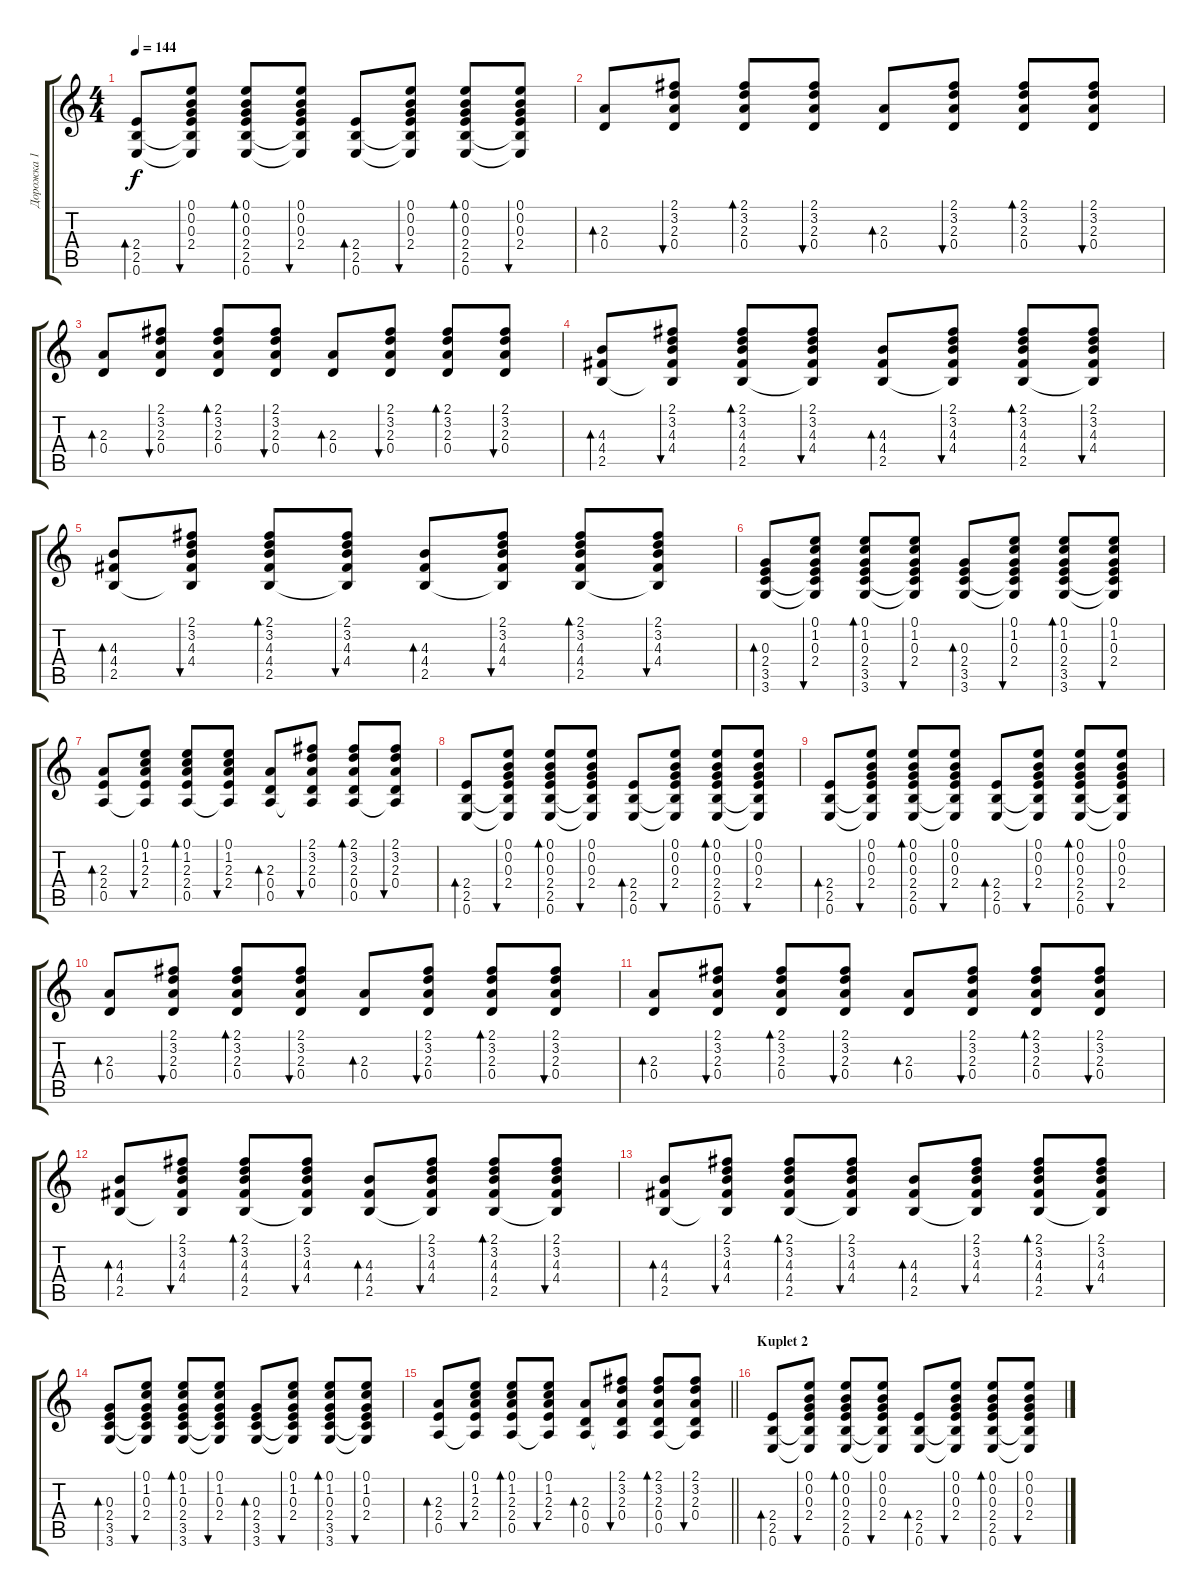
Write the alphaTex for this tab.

\track ("Дорожка 1" "Дорожка 1") {instrument acousticguitarsteel}
\staff {score tabs}
\tuning (E4 B3 G3 D3 A2 E2) {hide}
\ts (4 4)
\tempo 144
\clef g2
\ks c
(2.4 2.5 0.6).8{bd 60 dy f} (0.1 0.2 0.3 2.4 2.5{t} 0.6{t}).8{bu 60} (0.1 0.2 0.3 2.4 2.5 0.6).8{bd 60} (0.1 0.2 0.3 2.4 2.5{t} 0.6{t}).8{bu 60} (2.4 2.5 0.6).8{bd 60} (0.1 0.2 0.3 2.4 2.5{t} 0.6{t}).8{bu 60} (0.1 0.2 0.3 2.4 2.5 0.6).8{bd 60} (0.1 0.2 0.3 2.4 2.5{t} 0.6{t}).8{bu 60} |
(2.3 0.4).8{bd 60} (2.1 3.2 2.3 0.4).8{bu 60} (2.1 3.2 2.3 0.4).8{bd 60} (2.1 3.2 2.3 0.4).8{bu 60} (2.3 0.4).8{bd 60} (2.1 3.2 2.3 0.4).8{bu 60} (2.1 3.2 2.3 0.4).8{bd 60} (2.1 3.2 2.3 0.4).8{bu 60} |
(2.3 0.4).8{bd 60} (2.1 3.2 2.3 0.4).8{bu 60} (2.1 3.2 2.3 0.4).8{bd 60} (2.1 3.2 2.3 0.4).8{bu 60} (2.3 0.4).8{bd 60} (2.1 3.2 2.3 0.4).8{bu 60} (2.1 3.2 2.3 0.4).8{bd 60} (2.1 3.2 2.3 0.4).8{bu 60} |
(4.3 4.4 2.5).8{bd 60} (2.1 3.2 4.3 4.4 2.5{t}).8{bu 60} (2.1 3.2 4.3 4.4 2.5).8{bd 60} (2.1 3.2 4.3 4.4 2.5{t}).8{bu 60} (4.3 4.4 2.5).8{bd 60} (2.1 3.2 4.3 4.4 2.5{t}).8{bu 60} (2.1 3.2 4.3 4.4 2.5).8{bd 60} (2.1 3.2 4.3 4.4 2.5{t}).8{bu 60} |
(4.3 4.4 2.5).8{bd 60} (2.1 3.2 4.3 4.4 2.5{t}).8{bu 60} (2.1 3.2 4.3 4.4 2.5).8{bd 60} (2.1 3.2 4.3 4.4 2.5{t}).8{bu 60} (4.3 4.4 2.5).8{bd 60} (2.1 3.2 4.3 4.4 2.5{t}).8{bu 60} (2.1 3.2 4.3 4.4 2.5).8{bd 60} (2.1 3.2 4.3 4.4 2.5{t}).8{bu 60} |
(0.3 2.4 3.5 3.6).8{bd 60} (0.1 1.2 0.3 2.4 3.5{t} 3.6{t}).8{bu 60} (0.1 1.2 0.3 2.4 3.5 3.6).8{bd 60} (0.1 1.2 0.3 2.4 3.5{t} 3.6{t}).8{bu 60} (0.3 2.4 3.5 3.6).8{bd 60} (0.1 1.2 0.3 2.4 3.5{t} 3.6{t}).8{bu 60} (0.1 1.2 0.3 2.4 3.5 3.6).8{bd 60} (0.1 1.2 0.3 2.4 3.5{t} 3.6{t}).8{bu 60} |
(2.3 2.4 0.5).8{bd 60} (0.1 1.2 2.3 2.4 0.5{t}).8{bu 60} (0.1 1.2 2.3 2.4 0.5).8{bd 60} (0.1 1.2 2.3 2.4 0.5{t}).8{bu 60} (2.3 0.4 0.5).8{bd 60} (2.1 3.2 2.3 0.4 0.5{t}).8{bu 60} (2.1 3.2 2.3 0.4 0.5).8{bd 60} (2.1 3.2 2.3 0.4 0.5{t}).8{bu 60} |
(2.4 2.5 0.6).8{bd 60} (0.1 0.2 0.3 2.4 2.5{t} 0.6{t}).8{bu 60} (0.1 0.2 0.3 2.4 2.5 0.6).8{bd 60} (0.1 0.2 0.3 2.4 2.5{t} 0.6{t}).8{bu 60} (2.4 2.5 0.6).8{bd 60} (0.1 0.2 0.3 2.4 2.5{t} 0.6{t}).8{bu 60} (0.1 0.2 0.3 2.4 2.5 0.6).8{bd 60} (0.1 0.2 0.3 2.4 2.5{t} 0.6{t}).8{bu 60} |
(2.4 2.5 0.6).8{bd 60} (0.1 0.2 0.3 2.4 2.5{t} 0.6{t}).8{bu 60} (0.1 0.2 0.3 2.4 2.5 0.6).8{bd 60} (0.1 0.2 0.3 2.4 2.5{t} 0.6{t}).8{bu 60} (2.4 2.5 0.6).8{bd 60} (0.1 0.2 0.3 2.4 2.5{t} 0.6{t}).8{bu 60} (0.1 0.2 0.3 2.4 2.5 0.6).8{bd 60} (0.1 0.2 0.3 2.4 2.5{t} 0.6{t}).8{bu 60} |
(2.3 0.4).8{bd 60} (2.1 3.2 2.3 0.4).8{bu 60} (2.1 3.2 2.3 0.4).8{bd 60} (2.1 3.2 2.3 0.4).8{bu 60} (2.3 0.4).8{bd 60} (2.1 3.2 2.3 0.4).8{bu 60} (2.1 3.2 2.3 0.4).8{bd 60} (2.1 3.2 2.3 0.4).8{bu 60} |
(2.3 0.4).8{bd 60} (2.1 3.2 2.3 0.4).8{bu 60} (2.1 3.2 2.3 0.4).8{bd 60} (2.1 3.2 2.3 0.4).8{bu 60} (2.3 0.4).8{bd 60} (2.1 3.2 2.3 0.4).8{bu 60} (2.1 3.2 2.3 0.4).8{bd 60} (2.1 3.2 2.3 0.4).8{bu 60} |
(4.3 4.4 2.5).8{bd 60} (2.1 3.2 4.3 4.4 2.5{t}).8{bu 60} (2.1 3.2 4.3 4.4 2.5).8{bd 60} (2.1 3.2 4.3 4.4 2.5{t}).8{bu 60} (4.3 4.4 2.5).8{bd 60} (2.1 3.2 4.3 4.4 2.5{t}).8{bu 60} (2.1 3.2 4.3 4.4 2.5).8{bd 60} (2.1 3.2 4.3 4.4 2.5{t}).8{bu 60} |
(4.3 4.4 2.5).8{bd 60} (2.1 3.2 4.3 4.4 2.5{t}).8{bu 60} (2.1 3.2 4.3 4.4 2.5).8{bd 60} (2.1 3.2 4.3 4.4 2.5{t}).8{bu 60} (4.3 4.4 2.5).8{bd 60} (2.1 3.2 4.3 4.4 2.5{t}).8{bu 60} (2.1 3.2 4.3 4.4 2.5).8{bd 60} (2.1 3.2 4.3 4.4 2.5{t}).8{bu 60} |
(0.3 2.4 3.5 3.6).8{bd 60} (0.1 1.2 0.3 2.4 3.5{t} 3.6{t}).8{bu 60} (0.1 1.2 0.3 2.4 3.5 3.6).8{bd 60} (0.1 1.2 0.3 2.4 3.5{t} 3.6{t}).8{bu 60} (0.3 2.4 3.5 3.6).8{bd 60} (0.1 1.2 0.3 2.4 3.5{t} 3.6{t}).8{bu 60} (0.1 1.2 0.3 2.4 3.5 3.6).8{bd 60} (0.1 1.2 0.3 2.4 3.5{t} 3.6{t}).8{bu 60} |
\barLineRight lightlight
(2.3 2.4 0.5).8{bd 60} (0.1 1.2 2.3 2.4 0.5{t}).8{bu 60} (0.1 1.2 2.3 2.4 0.5).8{bd 60} (0.1 1.2 2.3 2.4 0.5{t}).8{bu 60} (2.3 0.4 0.5).8{bd 60} (2.1 3.2 2.3 0.4 0.5{t}).8{bu 60} (2.1 3.2 2.3 0.4 0.5).8{bd 60} (2.1 3.2 2.3 0.4 0.5{t}).8{bu 60} |
\section ("" "Kuplet 2")
(2.4 2.5 0.6).8{bd 60} (0.1 0.2 0.3 2.4 2.5{t} 0.6{t}).8{bu 60} (0.1 0.2 0.3 2.4 2.5 0.6).8{bd 60} (0.1 0.2 0.3 2.4 2.5{t} 0.6{t}).8{bu 60} (2.4 2.5 0.6).8{bd 60} (0.1 0.2 0.3 2.4 2.5{t} 0.6{t}).8{bu 60} (0.1 0.2 0.3 2.4 2.5 0.6).8{bd 60} (0.1 0.2 0.3 2.4 2.5{t} 0.6{t}).8{bu 60}
